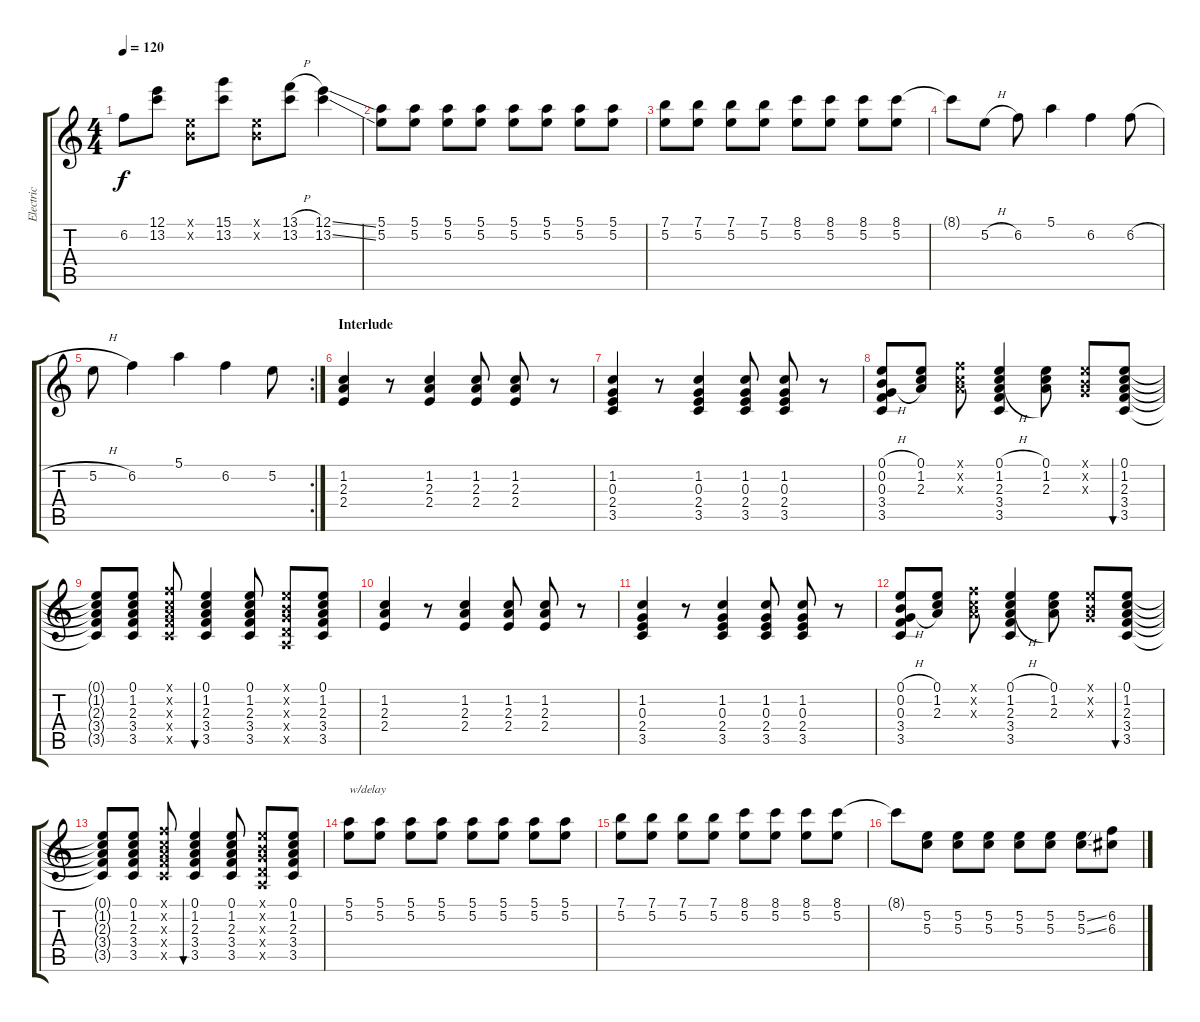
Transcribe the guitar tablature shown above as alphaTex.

\track ("Electric" "Electric") {instrument electricguitarclean}
\staff {score tabs}
\tuning (E4 B3 G3 D3 A2 E2) {hide}
\ts (4 4)
\tempo 120
\clef g2
\ks c
6.2{t}.8{dy f} (12.1 13.2).8 (0.1{x} 0.2{x}).8 (15.1 13.2).8 (0.1{x} 0.2{x}).8 (13.1{h} 13.2).8 (12.1{ss} 13.2{ss}).4 |
(5.1 5.2).8 (5.1 5.2).8 (5.1 5.2).8 (5.1 5.2).8 (5.1 5.2).8 (5.1 5.2).8 (5.1 5.2).8 (5.1 5.2).8 |
(7.1 5.2).8 (7.1 5.2).8 (7.1 5.2).8 (7.1 5.2).8 (8.1 5.2).8 (8.1 5.2).8 (8.1 5.2).8 (8.1 5.2).8 |
8.1{t}.8 5.2{h}.8 6.2.8 5.1.4 6.2.4 6.2{h}.8 |
\rc 2
5.2{h}.8 6.2.4 5.1.4 6.2.4 5.2.8 |
\section ("" "Interlude")
(1.2 2.3 2.4).4 r.8 (1.2 2.3 2.4).4 (1.2 2.3 2.4).8 (1.2 2.3 2.4).8 r.8 |
(1.2 0.3 2.4 3.5).4 r.8 (1.2 0.3 2.4 3.5).4 (1.2 0.3 2.4 3.5).8 (1.2 0.3 2.4 3.5).8 r.8 |
(0.1{h} 0.2{h} 0.3{h} 3.4 3.5).8 (0.1 1.2 2.3).8 (1.1{x} 1.2{x} 2.3{x}).8 (0.1{h} 1.2{h} 2.3{h} 3.4 3.5).4 (0.1 1.2 2.3).8 (0.1{x} 0.2{x} 0.3{x}).8 (0.1 1.2 2.3 3.4 3.5).8{bu 60} |
(0.1{t} 1.2{t} 2.3{t} 3.4{t} 3.5{t}).8 (0.1 1.2 2.3 3.4 3.5).8 (1.1{x} 1.2{x} 2.3{x} 3.4{x} 3.5{x}).8 (0.1 1.2 2.3 3.4 3.5).4{bu 60} (0.1 1.2 2.3 3.4 3.5).8 (0.1{x} 0.2{x} 0.3{x} 0.4{x} 0.5{x}).8 (0.1 1.2 2.3 3.4 3.5).8 |
(1.2 2.3 2.4).4 r.8 (1.2 2.3 2.4).4 (1.2 2.3 2.4).8 (1.2 2.3 2.4).8 r.8 |
(1.2 0.3 2.4 3.5).4 r.8 (1.2 0.3 2.4 3.5).4 (1.2 0.3 2.4 3.5).8 (1.2 0.3 2.4 3.5).8 r.8 |
(0.1{h} 0.2{h} 0.3{h} 3.4 3.5).8 (0.1 1.2 2.3).8 (1.1{x} 1.2{x} 2.3{x}).8 (0.1{h} 1.2{h} 2.3{h} 3.4 3.5).4 (0.1 1.2 2.3).8 (0.1{x} 0.2{x} 0.3{x}).8 (0.1 1.2 2.3 3.4 3.5).8{bu 60} |
(0.1{t} 1.2{t} 2.3{t} 3.4{t} 3.5{t}).8 (0.1 1.2 2.3 3.4 3.5).8 (1.1{x} 1.2{x} 2.3{x} 3.4{x} 3.5{x}).8 (0.1 1.2 2.3 3.4 3.5).4{bu 60} (0.1 1.2 2.3 3.4 3.5).8 (0.1{x} 0.2{x} 0.3{x} 0.4{x} 0.5{x}).8 (0.1 1.2 2.3 3.4 3.5).8 |
(5.1 5.2).8{txt "w/delay"} (5.1 5.2).8 (5.1 5.2).8 (5.1 5.2).8 (5.1 5.2).8 (5.1 5.2).8 (5.1 5.2).8 (5.1 5.2).8 |
(7.1 5.2).8 (7.1 5.2).8 (7.1 5.2).8 (7.1 5.2).8 (8.1 5.2).8 (8.1 5.2).8 (8.1 5.2).8 (8.1 5.2).8 |
8.1{t}.8 (5.2 5.3).8 (5.2 5.3).8 (5.2 5.3).8 (5.2 5.3).8 (5.2 5.3).8 (5.2{ss} 5.3{ss}).8 (6.2 6.3).8
